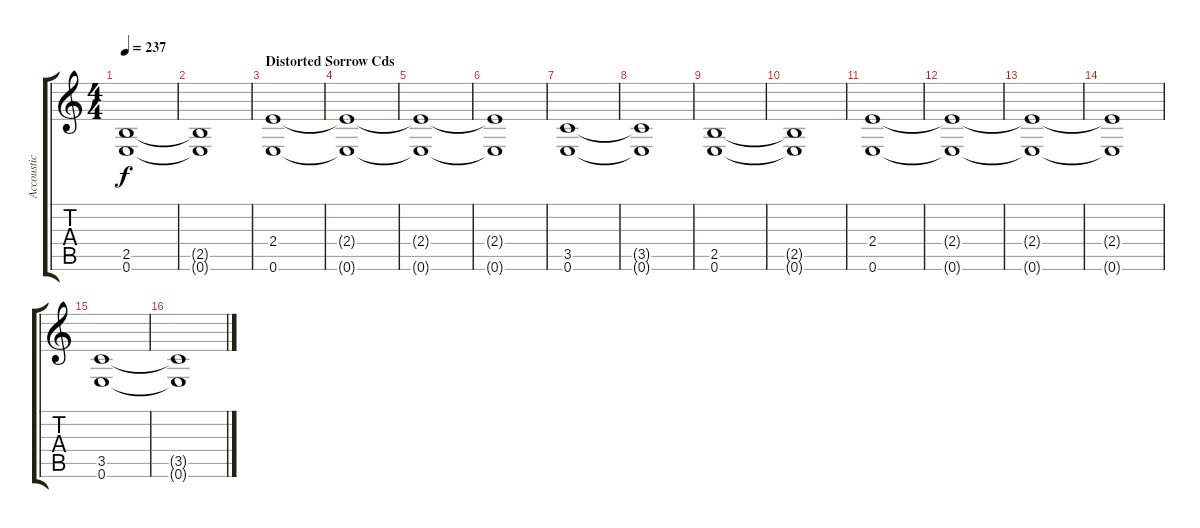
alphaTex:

\track ("Accoustic Yoe" "Accoustic ") {instrument acousticguitarnylon}
\staff {score tabs}
\tuning (E4 B3 G3 D3 A2 E2) {hide}
\ts (4 4)
\tempo 237
\clef g2
\ks c
(2.5 0.6).1{dy f} |
(2.5{t} 0.6{t}).1 |
\section ("" "Distorted Sorrow Cds")
(2.4 0.6).1 |
(2.4{t} 0.6{t}).1 |
(2.4{t} 0.6{t}).1 |
(2.4{t} 0.6{t}).1 |
(3.5 0.6).1 |
(3.5{t} 0.6{t}).1 |
(2.5 0.6).1 |
(2.5{t} 0.6{t}).1 |
(2.4 0.6).1 |
(2.4{t} 0.6{t}).1 |
(2.4{t} 0.6{t}).1 |
(2.4{t} 0.6{t}).1 |
(3.5 0.6).1 |
(3.5{t} 0.6{t}).1
